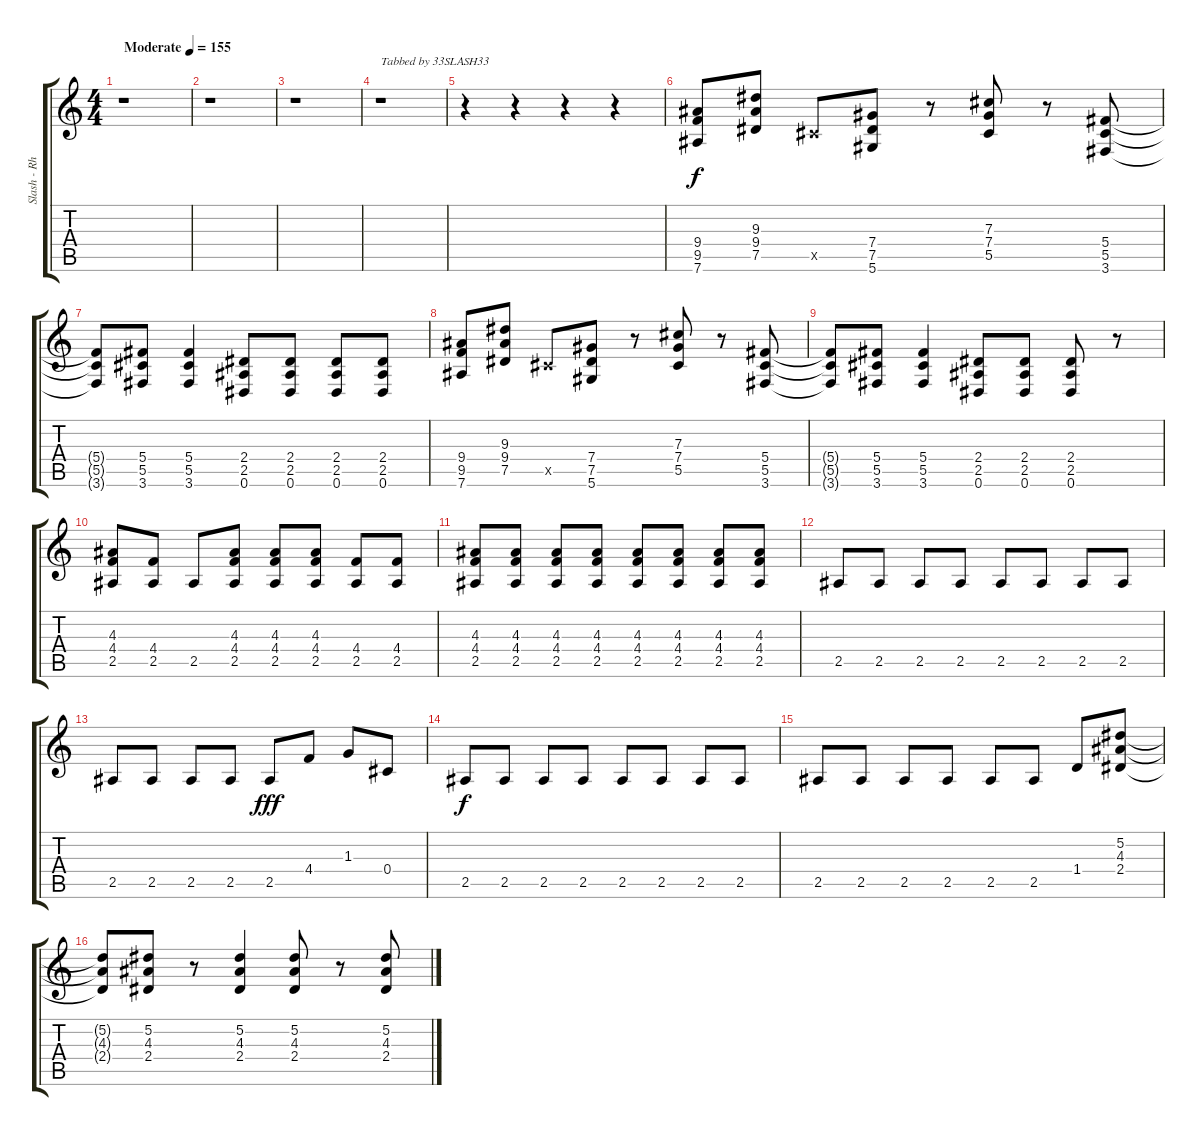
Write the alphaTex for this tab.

\track ("Slash - Rhythm Guitar" "Slash - Rh") {instrument distortionguitar}
\staff {score tabs}
\tuning (Eb4 Bb3 Gb3 Db3 Ab2 Eb2) {hide}
\ts (4 4)
\tempo (155 "Moderate")
\clef g2
\ks c
r.1{dy f instrument distortionguitar} |
r.1 |
r.1 |
r.1{txt "Tabbed by 33SLASH33"} |
r.4 r.4 r.4 r.4 |
(9.4 9.5 7.6).8 (9.3 9.4 7.5).8 5.5{x}.8 (7.4 7.5 5.6).8 r.8 (7.3 7.4 5.5).8 r.8 (5.4 5.5 3.6).8 |
(5.4{t} 5.5{t} 3.6{t}).8 (5.4 5.5 3.6).8 (5.4 5.5 3.6).4 (2.4 2.5 0.6).8 (2.4 2.5 0.6).8 (2.4 2.5 0.6).8 (2.4 2.5 0.6).8 |
(9.4 9.5 7.6).8 (9.3 9.4 7.5).8 5.5{x}.8 (7.4 7.5 5.6).8 r.8 (7.3 7.4 5.5).8 r.8 (5.4 5.5 3.6).8 |
(5.4{t} 5.5{t} 3.6{t}).8 (5.4 5.5 3.6).8 (5.4 5.5 3.6).4 (2.4 2.5 0.6).8 (2.4 2.5 0.6).8 (2.4 2.5 0.6).8 r.8 |
(4.3 4.4 2.5).8 (4.4 2.5).8 2.5.8 (4.3 4.4 2.5).8 (4.3 4.4 2.5).8 (4.3 4.4 2.5).8 (4.4 2.5).8 (4.4 2.5).8 |
(4.3 4.4 2.5).8 (4.3 4.4 2.5).8 (4.3 4.4 2.5).8 (4.3 4.4 2.5).8 (4.3 4.4 2.5).8 (4.3 4.4 2.5).8 (4.3 4.4 2.5).8 (4.3 4.4 2.5).8 |
2.5.8 2.5.8 2.5.8 2.5.8 2.5.8 2.5.8 2.5.8 2.5.8 |
2.5.8 2.5.8 2.5.8 2.5.8 2.5.8{dy fff} 4.4.8 1.3.8 0.4.8 |
2.5.8{dy f} 2.5.8 2.5.8 2.5.8 2.5.8 2.5.8 2.5.8 2.5.8 |
2.5.8 2.5.8 2.5.8 2.5.8 2.5.8 2.5.8 1.4.8 (5.2 4.3 2.4).8 |
(5.2{t} 4.3{t} 2.4{t}).8 (5.2 4.3 2.4).8 r.8 (5.2 4.3 2.4).4 (5.2 4.3 2.4).8 r.8 (5.2 4.3 2.4).8
